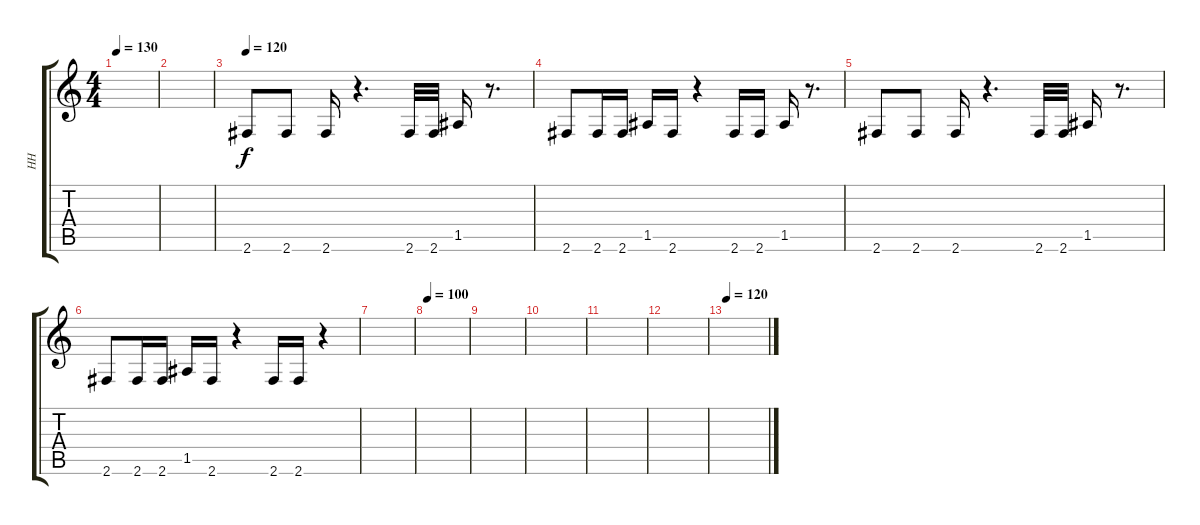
\track ("HH" "HH") {instrument acousticguitarsteel}
\staff {score tabs}
\tuning (E4 B3 G3 D3 A2 E2) {hide}
\ts (4 4)
\tempo 130
\clef g2
\ks c
|
|
\tempo 120
2.6.8 2.6.8 2.6.16 r.4{d} 2.6.32 2.6.32 1.5.16 r.8{d} |
2.6.8 2.6.16 2.6.16 1.5.16 2.6.16 r.4 2.6.16 2.6.16 1.5.16 r.8{d} |
2.6.8 2.6.8 2.6.16 r.4{d} 2.6.32 2.6.32 1.5.16 r.8{d} |
2.6.8 2.6.16 2.6.16 1.5.16 2.6.16 r.4 2.6.16 2.6.16 r.4 |
|
\tempo 100
|
|
|
|
|
\tempo 120
